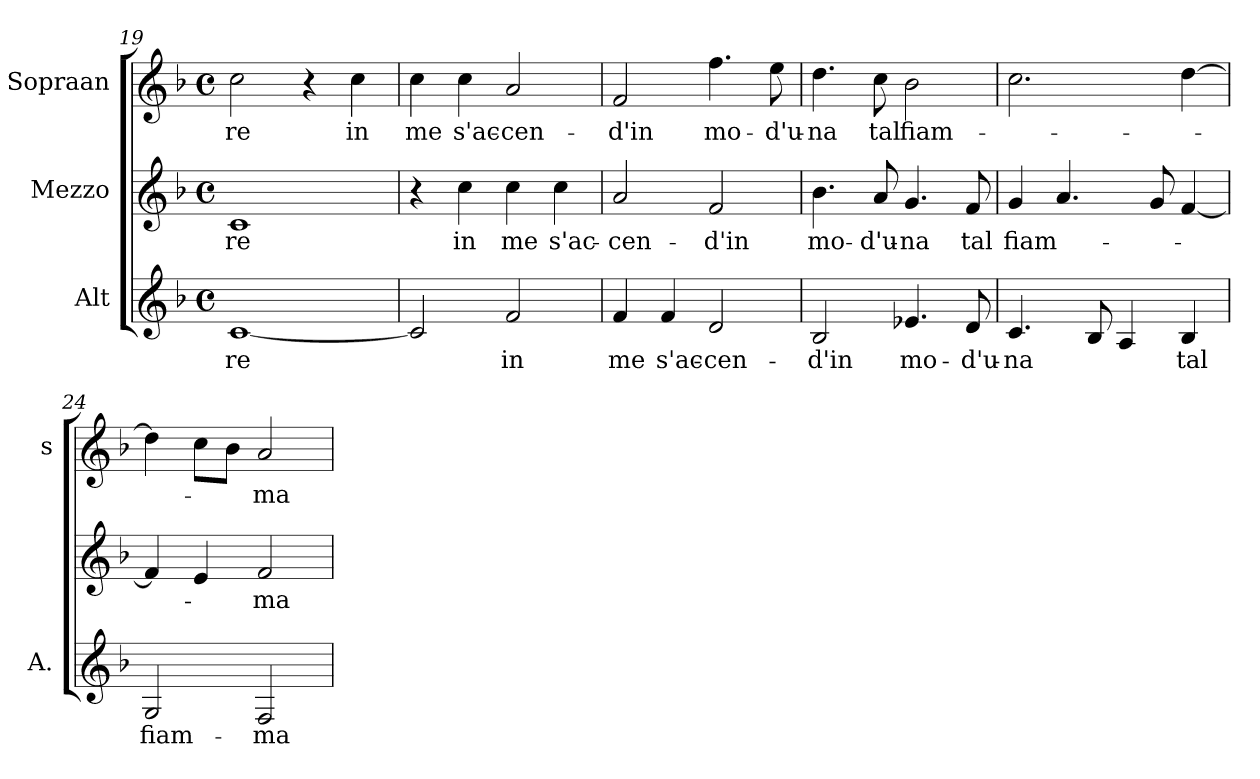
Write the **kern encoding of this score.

**kern	**text	**kern	**text	**kern	**text
*part3	*part3	*part2	*part2	*part1	*part1
*staff3	*staff3	*staff2	*staff2	*staff1	*staff1
*I"Alt	*	*I"Mezzo	*	*I"Sopraan	*
*I'A.	*	*	*	*I's	*
*clefG2	*	*clefG2	*	*clefG2	*
*k[b-]	*	*k[b-]	*	*k[b-]	*
*F:	*	*F:	*	*F:	*
*M4/4	*	*M4/4	*	*M4/4	*
*met(c)	*	*met(c)	*	*met(c)	*
=19	=19	=19	=19	=19	=19
!	!LO:LY:b:color=#000000	!	!	!	!
!	!	!	!LO:LY:b:color=#000000	!	!
!	!	!	!	!	!LO:LY:b:color=#000000
[<1ci	-re	1ci	-re	2cci\	-re
.	.	.	.	4r	.
!	!	!	!	!	!LO:LY:b:color=#000000
.	.	.	.	4cci\	in
=20	=20	=20	=20	=20	=20
!	!	!	!	!	!LO:LY:b:color=#000000
2ci/]	.	4r	.	4cci\	me
!	!	!	!LO:LY:b:color=#000000	!	!
!	!	!	!	!	!LO:LY:b:color=#000000
.	.	4cci\	in	4cci\	s'ac-
!	!LO:LY:b:color=#000000	!	!	!	!
!	!	!	!LO:LY:b:color=#000000	!	!
!	!	!	!	!	!LO:LY:b:color=#000000
2fi/	in	4cci\	me	2ai/	-cen-
!	!	!	!LO:LY:b:color=#000000	!	!
.	.	4cci\	s'ac-	.	.
!!LO:PB:g=z
=21	=21	=21	=21	=21	=21
!	!LO:LY:b:color=#000000	!	!	!	!
!	!	!	!LO:LY:b:color=#000000	!	!
!	!	!	!	!	!LO:LY:b:color=#000000
4fi/	me	2ai/	-cen-	2fi/	-d'in
!	!LO:LY:b:color=#000000	!	!	!	!
4fi/	s'ac-	.	.	.	.
!	!LO:LY:b:color=#000000	!	!	!	!
!	!	!	!LO:LY:b:color=#000000	!	!
!	!	!	!	!	!LO:LY:b:color=#000000
2di/	-cen-	2fi/	-d'in	4.ffi\	mo-
!	!	!	!	!	!LO:LY:b:color=#000000
.	.	.	.	8eei\	-d'u-
=22	=22	=22	=22	=22	=22
!	!LO:LY:b:color=#000000	!	!	!	!
!	!	!	!LO:LY:b:color=#000000	!	!
!	!	!	!	!	!LO:LY:b:color=#000000
2B-i/	-d'in	4.b-i\	mo-	4.ddi\	-na
!	!	!	!LO:LY:b:color=#000000	!	!
!	!	!	!	!	!LO:LY:b:color=#000000
.	.	8ai/	-d'u-	8cci\	tal
!	!LO:LY:b:color=#000000	!	!	!	!
!	!	!	!LO:LY:b:color=#000000	!	!
!	!	!	!	!	!LO:LY:b:color=#000000
4.e-Xi/	mo-	4.gi/	-na	2b-i\	fiam-
!	!LO:LY:b:color=#000000	!	!	!	!
!	!	!	!LO:LY:b:color=#000000	!	!
8di/	-d'u-	8fi/	tal	.	.
=23	=23	=23	=23	=23	=23
!	!LO:LY:b:color=#000000	!	!	!	!
!	!	!	!LO:LY:b:color=#000000	!	!
4.ci/	-na	4gi/	fiam-	2.cci\	.
.	.	4.ai/	.	.	.
8B-i/	.	.	.	.	.
4Ai/	.	.	.	.	.
.	.	8gi/	.	.	.
!	!LO:LY:b:color=#000000	!	!	!	!
4B-i/	tal	[<4fi/	.	[>4ddi\	.
=24	=24	=24	=24	=24	=24
!	!LO:LY:b:color=#000000	!	!	!	!
2Gi/	fiam-	4fi/]	.	4ddi\]	.
.	.	4ei/	.	8cci\L	.
.	.	.	.	8b-i\J	.
!	!LO:LY:b:color=#000000	!	!	!	!
!	!	!	!LO:LY:b:color=#000000	!	!
!	!	!	!	!	!LO:LY:b:color=#000000
2Fi/	-ma	2fi/	-ma	2ai/	-ma
=	=	=	=	=	=
*-	*-	*-	*-	*-	*-
